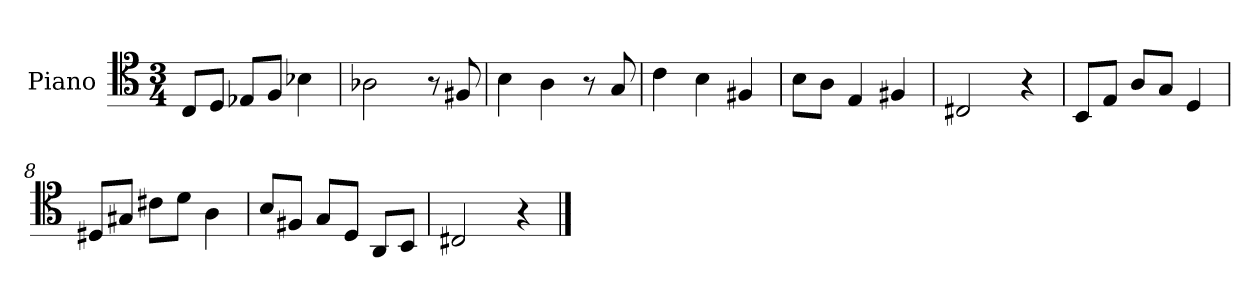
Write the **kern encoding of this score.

**kern
*part1
*staff1
*I"Piano
*I'Pno
*clefC4
*k[]
*M3/4
=1
8C/L
8D/J
8E-X/L
8F/J
4B-X\
=2
2A-X\
8r
8F#X/
=3
4B\
4A\
8r
8G/
=4
4c\
4B\
4F#X/
=5
8B\L
8A\J
4E/
4F#X/
=6
2C#X/
4r
=7
8BB/L
8E/J
8A/L
8G/J
4D/
=8
8D#X/L
8G#X/J
8c#X\L
8d\J
4A\
=9
8B/L
8F#X/J
8G/L
8D/J
8AA/L
8BB/J
=10
2C#X/
4r
==
*-
